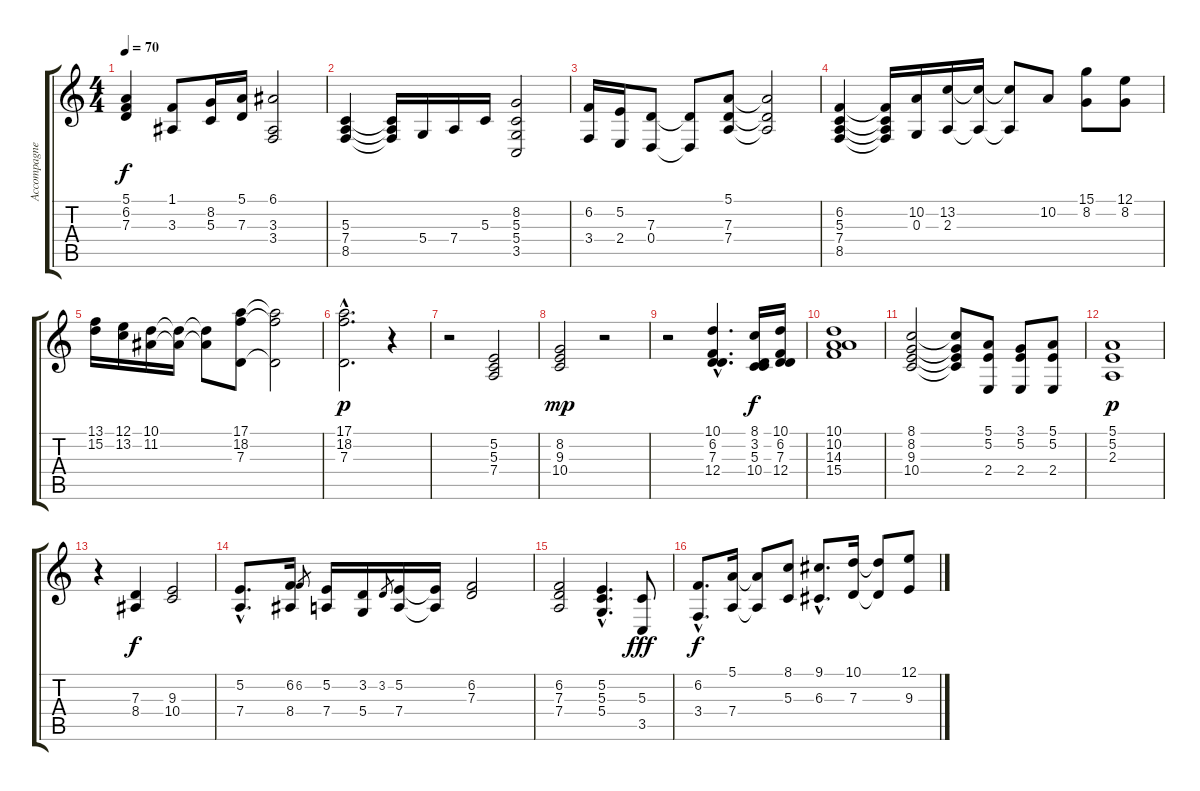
\track ("Accompagnement 1" "Accompagne") {instrument stringensemble1}
\staff {score tabs}
\tuning (E4 B3 G3 D3 A2 E2) {hide}
\ts (4 4)
\tempo 70
\clef g2
\ks c
(5.1 6.2 7.3).4{dy f} (1.1 3.3).8 (8.2 5.3).16 (5.1 7.3).16 (6.1 3.3 3.4).2 |
(5.3 7.4 8.5).4 (5.3{t} 7.4{t} 8.5{t}).16 5.4.16 7.4.16 5.3.16 (8.2 5.3 5.4 3.5).2 |
(6.2 3.4).16 (5.2 2.4).16 (7.3 0.4).8 (7.3{t} 0.4{t}).8 (5.1 7.3 7.4).8 (5.1{t} 7.3{t} 7.4{t}).2 |
(6.2 5.3 7.4 8.5).4 (6.2{t} 5.3{t} 7.4{t} 8.5{t}).16 (10.2 0.3).16 (13.2 2.3).16 (13.2{t} 2.3{t}).16 (13.2{t} 2.3{t}).8 10.2.8 (15.1 8.2).8 (12.1 8.2).8 |
(13.1 15.2).16 (12.1 13.2).16 (10.1 11.2).16 (10.1{t} 11.2{t}).16 (10.1{t} 11.2{t}).8 (17.1 18.2 7.3).8 (17.1{t} 18.2{t} 7.3{t}).2 |
(17.1{hac} 18.2{hac} 7.3{hac}).2{d dy p} r.4 |
r.2 (5.2 5.3 7.4).2 |
(8.2 9.3 10.4).2{dy mp} r.2 |
r.2 (10.1{hac} 6.2{hac} 7.3{hac} 12.4{hac}).4{d} (8.1 3.2 5.3 10.4).16{dy f} (10.1 6.2 7.3 12.4).16 |
(10.1 10.2 14.3 15.4).1 |
(8.1 8.2 9.3 10.4).2 (8.1{t} 8.2{t} 9.3{t} 10.4{t}).8 (5.1 5.2 2.4).8 (3.1 5.2 2.4).8 (5.1 5.2 2.4).8 |
(5.1 5.2 2.3).1{dy p} |
r.4 (7.3 8.4).4{dy f} (9.3 10.4).2 |
(5.2{hac} 7.4{hac}).8{d} (6.2 8.4).16 6.2.8{gr} (5.2 7.4).16 (3.2 5.4).16 3.2.8{gr} (5.2 7.4).16 (5.2{t} 7.4{t}).16 (6.2 7.3).2 |
(6.2 7.3 7.4).2 (5.2{hac} 5.3{hac} 5.4{hac}).4{d} (5.3 3.5).8{dy fff} |
(6.2{hac} 3.4{hac}).8{d dy f} (5.1 7.4).16 (5.1{t} 7.4{t}).8 (8.1 5.3).8 (9.1{hac} 6.3{hac}).8{d} (10.1 7.3).16 (10.1{t} 7.3{t}).8 (12.1 9.3).8
